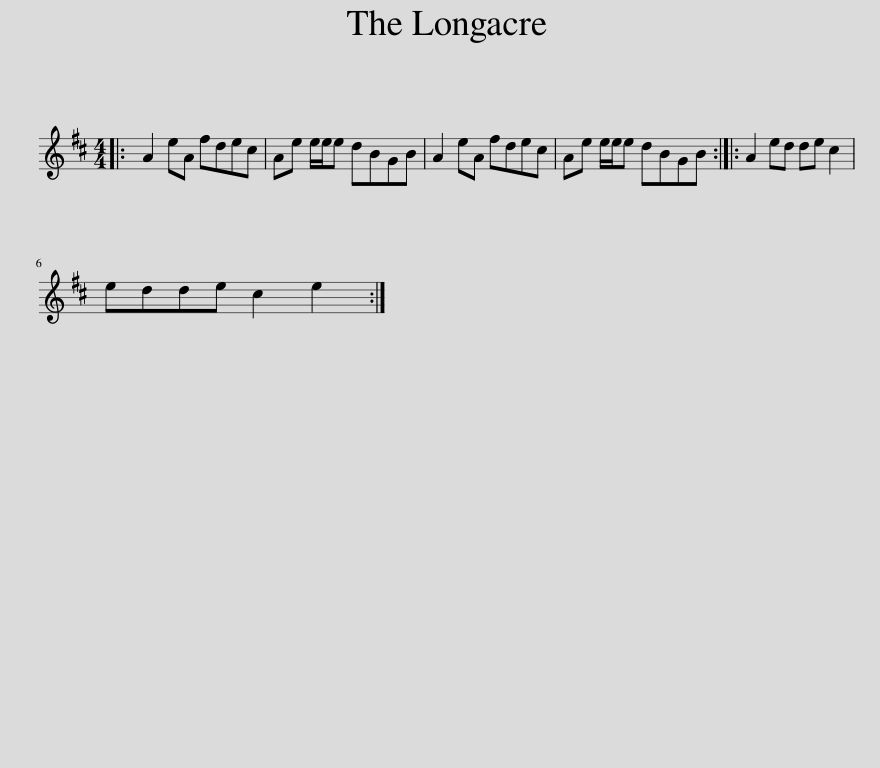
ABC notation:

X:1
L:1/8
M:4/4
I:linebreak $
K:D
V:1 treble
V:1
|: A2 eA fdec | Ae e/e/e dBGB | A2 eA fdec | Ae e/e/e dBGB :: A2 ed de c2 |$ %5
 edde c2 e2 :| %6
